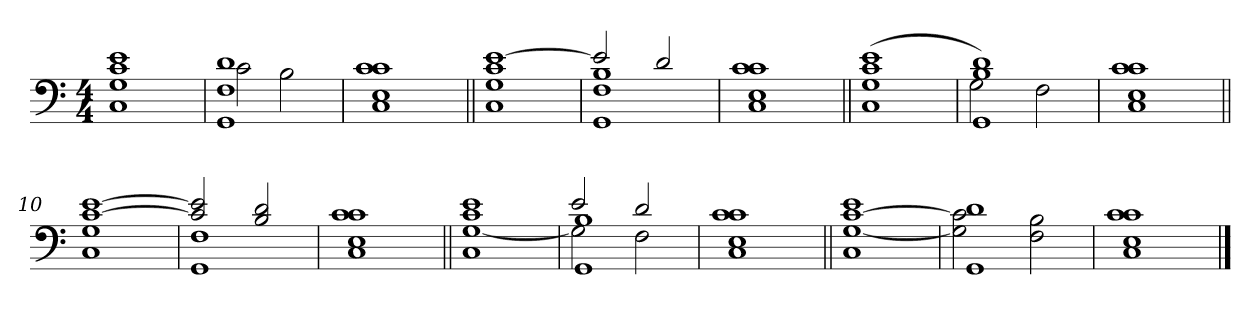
**kern
*part1
*staff1
*clefF4
*k[]
*M4/4
=1
1C 1G 1c 1e
=2
*^
1GG 1F 1d	2c
.	2B
*v	*v
=3
1C 1E 1c 1c
=4||
1C 1G 1c [1e
=5
*^
2e]	1GG 1F 1B
2d	.
*v	*v
=6
1C 1E 1c 1c
=7||
(1C 1G 1c 1e
=8
*^
1GG 1B 1d)	2G
.	2F
*v	*v
=9
1C 1E 1c 1c
=10||
1C 1G [1c [1e
=11
*^
2c] 2e]	1GG 1F
2B 2d	.
*v	*v
=12
1C 1E 1c 1c
=13||
1C [1G 1c 1e
=14
*^
*	*^
2e	2G]	1GG 1B
2d	2F	.
*v	*v	*v
=15
1C 1E 1c 1c
=16||
1C [1G [1c 1e
=17
*^
1GG 1d	2G] 2c]
.	2F 2B
*v	*v
=18
1C 1E 1c 1c
==
*-
